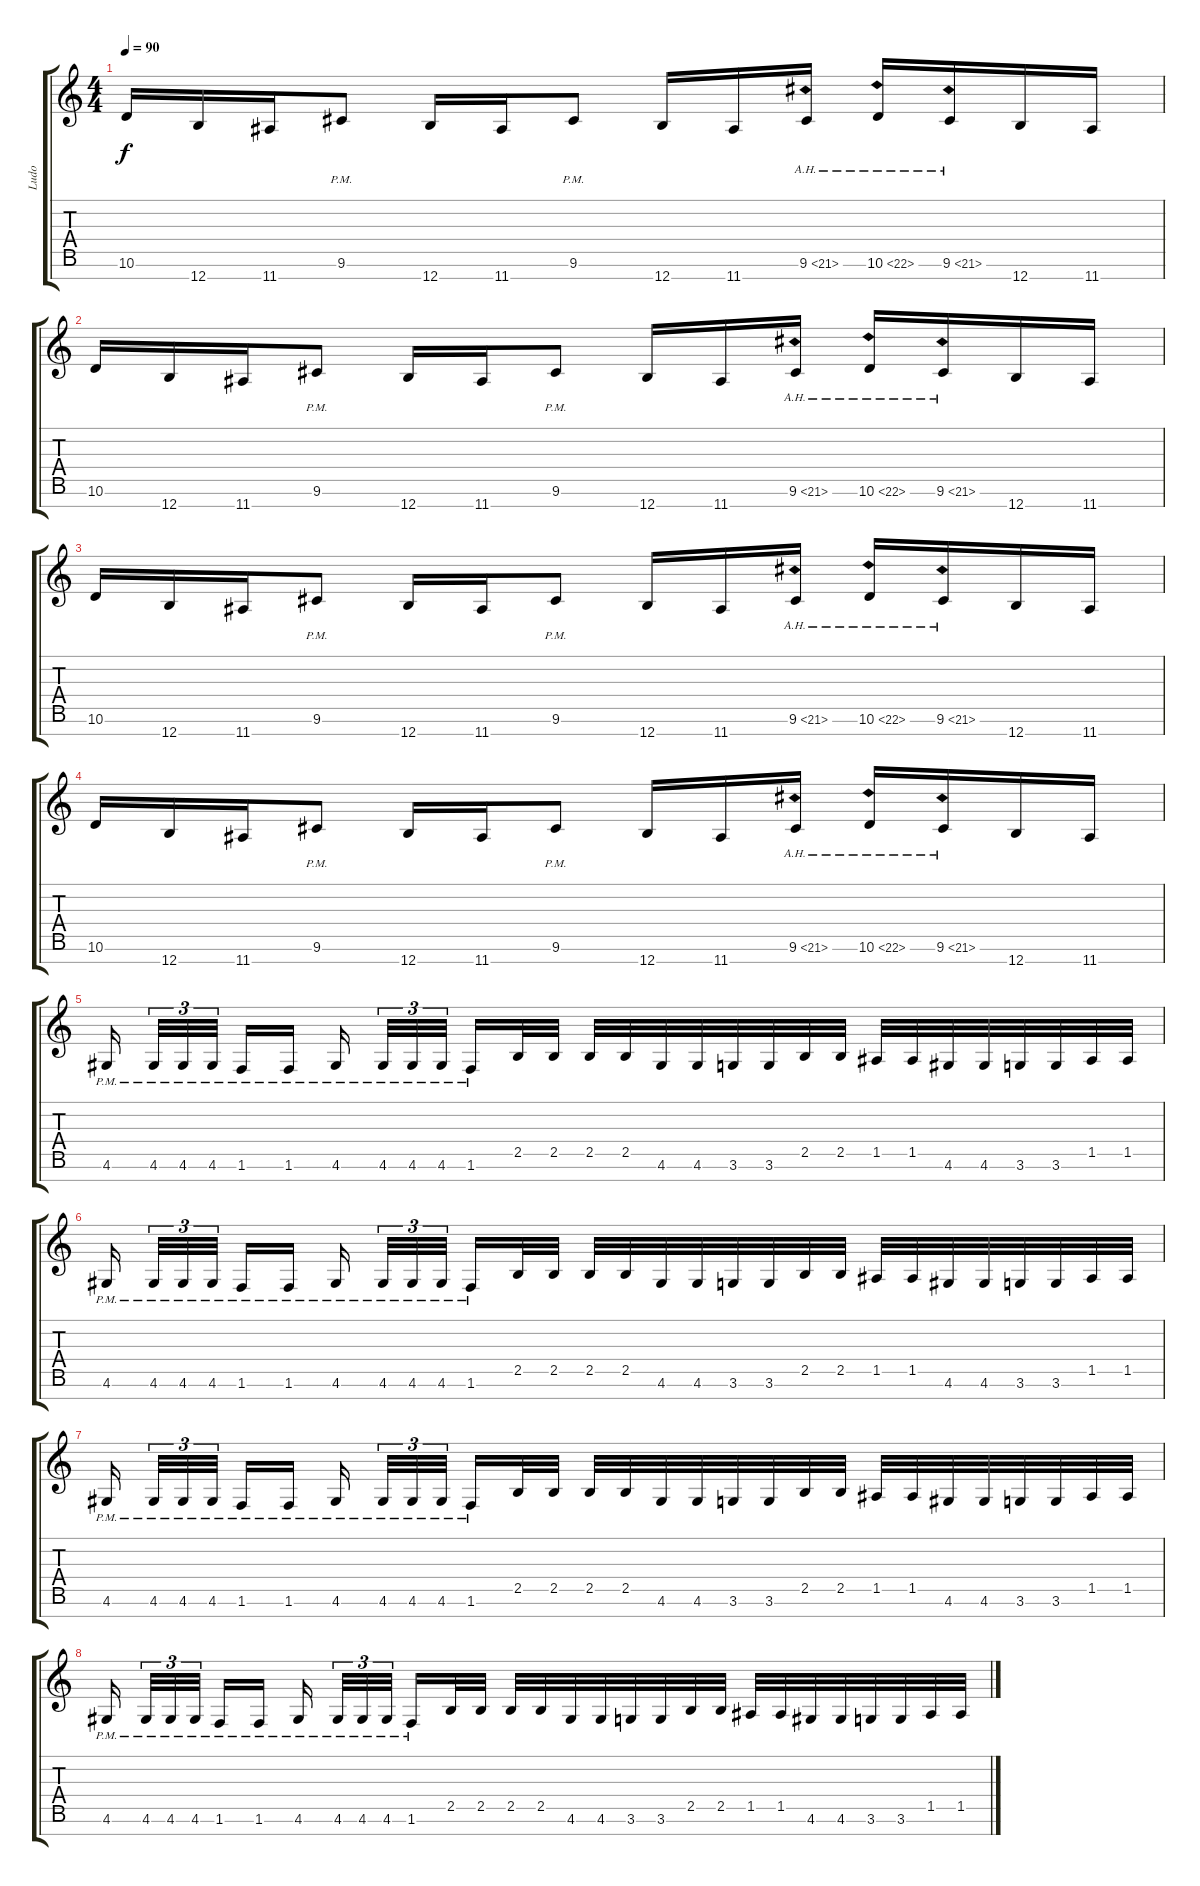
\track ("Ludo" "Ludo") {instrument electricguitarjazz}
\staff {score tabs}
\tuning (E4 B3 G3 D3 A2 E2 B1) {hide}
\ts (4 4)
\tempo 90
\clef g2
\ks c
10.6.16{dy f instrument overdrivenguitar} 12.7.16 11.7.16 9.6{pm}.8 12.7.16 11.7.16 9.6{pm}.8 12.7.16 11.7.16 9.6{ah 12}.16 10.6{ah 12}.16 9.6{ah 12}.16 12.7.16 11.7.16 |
10.6.16{instrument overdrivenguitar} 12.7.16 11.7.16 9.6{pm}.8 12.7.16 11.7.16 9.6{pm}.8 12.7.16 11.7.16 9.6{ah 12}.16 10.6{ah 12}.16 9.6{ah 12}.16 12.7.16 11.7.16 |
10.6.16{instrument overdrivenguitar} 12.7.16 11.7.16 9.6{pm}.8 12.7.16 11.7.16 9.6{pm}.8 12.7.16 11.7.16 9.6{ah 12}.16 10.6{ah 12}.16 9.6{ah 12}.16 12.7.16 11.7.16 |
10.6.16{instrument overdrivenguitar} 12.7.16 11.7.16 9.6{pm}.8 12.7.16 11.7.16 9.6{pm}.8 12.7.16 11.7.16 9.6{ah 12}.16 10.6{ah 12}.16 9.6{ah 12}.16 12.7.16 11.7.16 |
4.6{pm}.16{instrument overdrivenguitar} 4.6{pm}.32{tu (3 2)} 4.6{pm}.32{tu (3 2)} 4.6{pm}.32{tu (3 2)} 1.6{pm}.16 1.6{pm}.16 4.6{pm}.16 4.6{pm}.32{tu (3 2)} 4.6{pm}.32{tu (3 2)} 4.6{pm}.32{tu (3 2)} 1.6{pm}.16 2.5.32 2.5.32 2.5.32 2.5.32 4.6.32 4.6.32 3.6.32 3.6.32 2.5.32 2.5.32 1.5.32 1.5.32 4.6.32 4.6.32 3.6.32 3.6.32 1.5.32 1.5.32 |
4.6{pm}.16{instrument overdrivenguitar} 4.6{pm}.32{tu (3 2)} 4.6{pm}.32{tu (3 2)} 4.6{pm}.32{tu (3 2)} 1.6{pm}.16 1.6{pm}.16 4.6{pm}.16 4.6{pm}.32{tu (3 2)} 4.6{pm}.32{tu (3 2)} 4.6{pm}.32{tu (3 2)} 1.6{pm}.16 2.5.32 2.5.32 2.5.32 2.5.32 4.6.32 4.6.32 3.6.32 3.6.32 2.5.32 2.5.32 1.5.32 1.5.32 4.6.32 4.6.32 3.6.32 3.6.32 1.5.32 1.5.32 |
4.6{pm}.16{instrument overdrivenguitar} 4.6{pm}.32{tu (3 2)} 4.6{pm}.32{tu (3 2)} 4.6{pm}.32{tu (3 2)} 1.6{pm}.16 1.6{pm}.16 4.6{pm}.16 4.6{pm}.32{tu (3 2)} 4.6{pm}.32{tu (3 2)} 4.6{pm}.32{tu (3 2)} 1.6{pm}.16 2.5.32 2.5.32 2.5.32 2.5.32 4.6.32 4.6.32 3.6.32 3.6.32 2.5.32 2.5.32 1.5.32 1.5.32 4.6.32 4.6.32 3.6.32 3.6.32 1.5.32 1.5.32 |
4.6{pm}.16{instrument overdrivenguitar} 4.6{pm}.32{tu (3 2)} 4.6{pm}.32{tu (3 2)} 4.6{pm}.32{tu (3 2)} 1.6{pm}.16 1.6{pm}.16 4.6{pm}.16 4.6{pm}.32{tu (3 2)} 4.6{pm}.32{tu (3 2)} 4.6{pm}.32{tu (3 2)} 1.6{pm}.16 2.5.32 2.5.32 2.5.32 2.5.32 4.6.32 4.6.32 3.6.32 3.6.32 2.5.32 2.5.32 1.5.32 1.5.32 4.6.32 4.6.32 3.6.32 3.6.32 1.5.32 1.5.32
